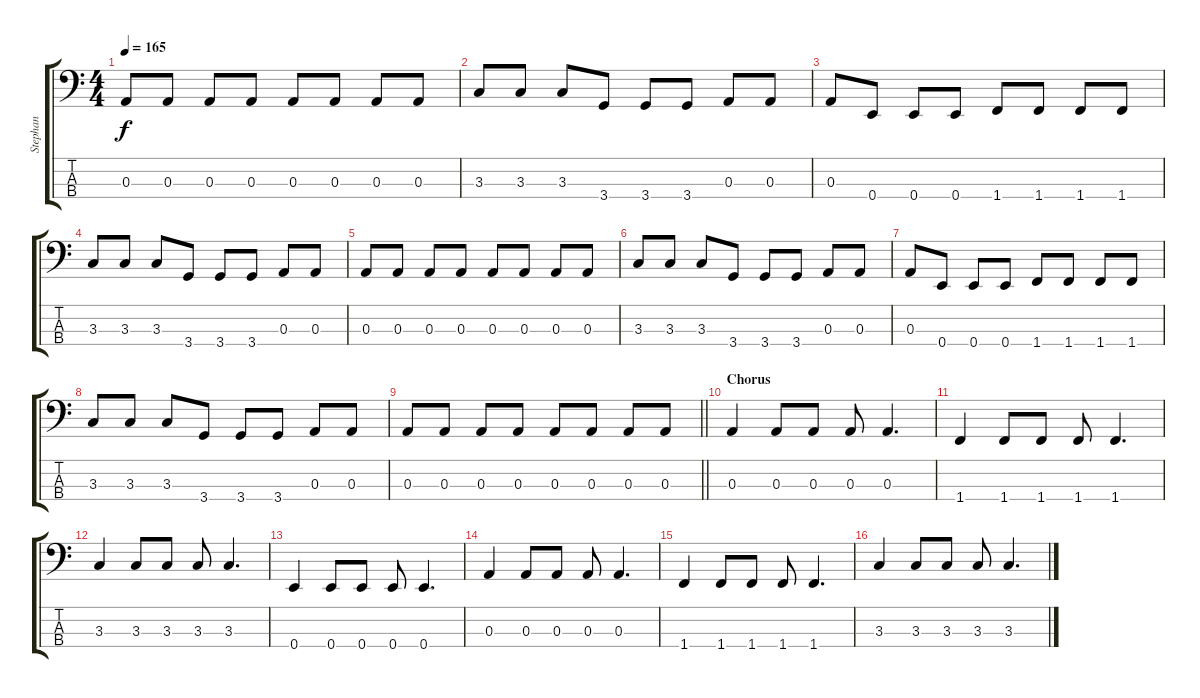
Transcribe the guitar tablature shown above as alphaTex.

\track ("Stephan" "Stephan") {instrument electricbassfinger}
\staff {score tabs}
\tuning (G2 D2 A1 E1) {hide}
\ts (4 4)
\tempo 165
\clef f4
\ks c
0.3.8{dy f} 0.3.8 0.3.8 0.3.8 0.3.8 0.3.8 0.3.8 0.3.8 |
3.3.8 3.3.8 3.3.8 3.4.8 3.4.8 3.4.8 0.3.8 0.3.8 |
0.3.8 0.4.8 0.4.8 0.4.8 1.4.8 1.4.8 1.4.8 1.4.8 |
3.3.8 3.3.8 3.3.8 3.4.8 3.4.8 3.4.8 0.3.8 0.3.8 |
0.3.8 0.3.8 0.3.8 0.3.8 0.3.8 0.3.8 0.3.8 0.3.8 |
3.3.8 3.3.8 3.3.8 3.4.8 3.4.8 3.4.8 0.3.8 0.3.8 |
0.3.8 0.4.8 0.4.8 0.4.8 1.4.8 1.4.8 1.4.8 1.4.8 |
3.3.8 3.3.8 3.3.8 3.4.8 3.4.8 3.4.8 0.3.8 0.3.8 |
\barLineRight lightlight
0.3.8 0.3.8 0.3.8 0.3.8 0.3.8 0.3.8 0.3.8 0.3.8 |
\section ("" "Chorus")
0.3.4 0.3.8 0.3.8 0.3.8 0.3.4{d} |
1.4.4 1.4.8 1.4.8 1.4.8 1.4.4{d} |
3.3.4 3.3.8 3.3.8 3.3.8 3.3.4{d} |
0.4.4 0.4.8 0.4.8 0.4.8 0.4.4{d} |
0.3.4 0.3.8 0.3.8 0.3.8 0.3.4{d} |
1.4.4 1.4.8 1.4.8 1.4.8 1.4.4{d} |
3.3.4 3.3.8 3.3.8 3.3.8 3.3.4{d}
